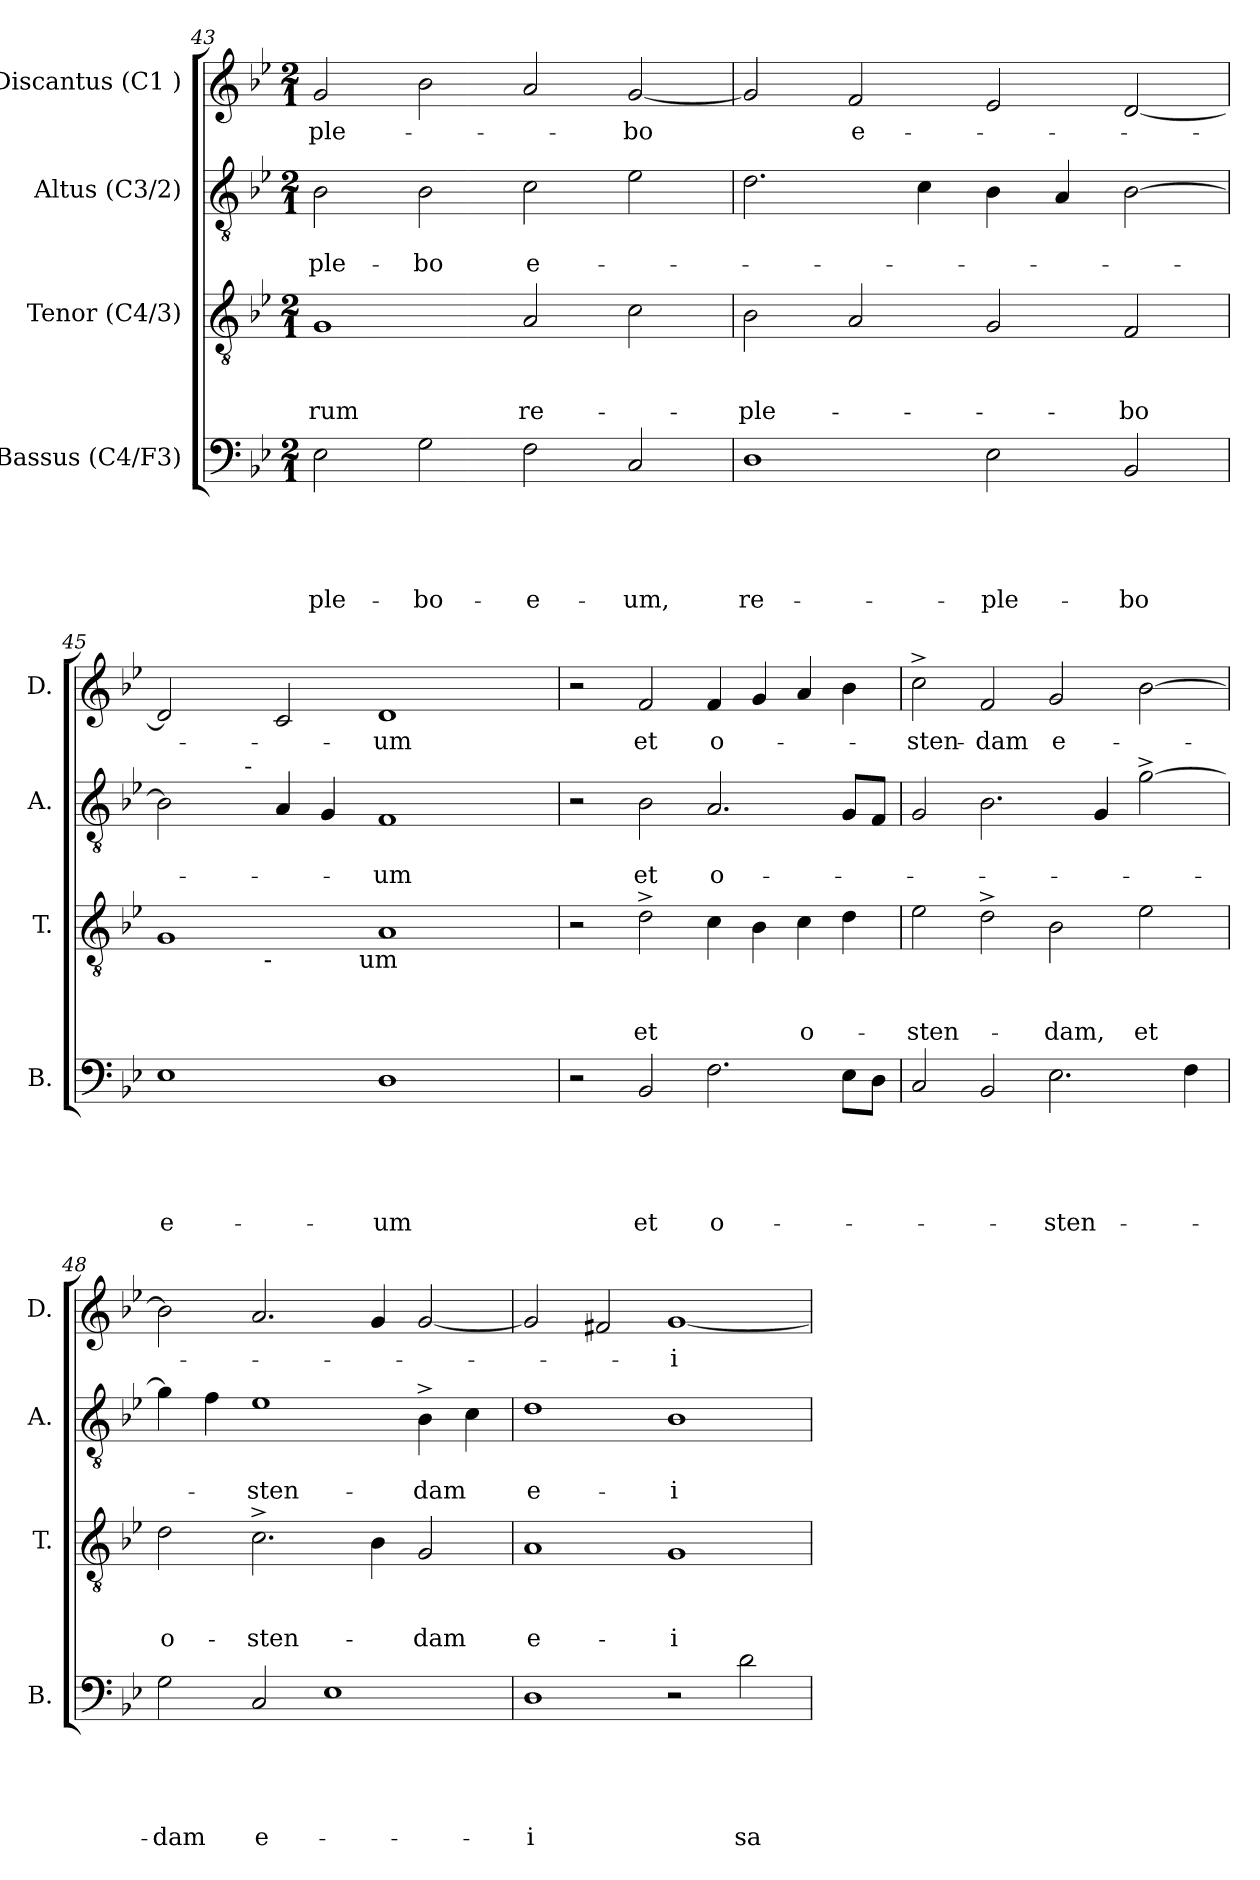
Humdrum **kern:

**kern	**text	**text	**text	**text	**text	**kern	**text	**text	**text	**kern	**text	**text	**kern	**text
*part4	*part4	*part4	*part4	*part4	*part4	*part3	*part3	*part3	*part3	*part2	*part2	*part2	*part1	*part1
*staff4	*staff4	*staff4	*staff4	*staff4	*staff4	*staff3	*staff3	*staff3	*staff3	*staff2	*staff2	*staff2	*staff1	*staff1
*I"Bassus (C4/F3)	*	*	*	*	*	*I"Tenor (C4/3)	*	*	*	*I"Altus (C3/2)	*	*	*I"Discantus (C1 )	*
*I'B.	*	*	*	*	*	*I'T.	*	*	*	*I'A.	*	*	*I'D.	*
*clefF4	*	*	*	*	*	*clefGv2	*	*	*	*clefGv2	*	*	*clefG2	*
*k[b-e-]	*	*	*	*	*	*k[b-e-]	*	*	*	*k[b-e-]	*	*	*k[b-e-]	*
*B-:	*	*	*	*	*	*B-:	*	*	*	*B-:	*	*	*B-:	*
*M2/1	*	*	*	*	*	*M2/1	*	*	*	*M2/1	*	*	*M2/1	*
=43	=43	=43	=43	=43	=43	=43	=43	=43	=43	=43	=43	=43	=43	=43
!	!	!	!	!	!LO:LY:b	!	!	!	!LO:LY:b	!	!	!LO:LY:b	!	!LO:LY:b
2E-\	.	.	.	.	-ple-	1G	.	.	-rum	2B-\	.	-ple-	2g/	-ple-
!	!	!	!	!	!LO:LY:b	!	!	!	!	!	!	!LO:LY:b	!	!
2G\	.	.	.	.	-bo-	.	.	.	.	2B-\	.	-bo	2b-\	.
!	!	!	!	!	!LO:LY:b	!	!	!	!LO:LY:b	!	!	!LO:LY:b:rj	!	!
2F\	.	.	.	.	-e-	2A/	.	.	re-	2c\	.	e-	2a/	.
!	!	!	!	!	!LO:LY:b	!	!	!	!	!	!	!	!	!LO:LY:b
2C/	.	.	.	.	-um,	2c\	.	.	.	2e-\	.	.	[<2g/	-bo
=44	=44	=44	=44	=44	=44	=44	=44	=44	=44	=44	=44	=44	=44	=44
!	!	!	!	!	!LO:LY:b	!	!	!	!LO:LY:b	!	!	!	!	!
1D	.	.	.	.	re-	2B-\	.	.	-ple-	2.d\	.	.	2g/]	.
!	!	!	!	!	!	!	!	!	!	!	!	!	!	!LO:LY:b:rj
.	.	.	.	.	.	2A/	.	.	.	.	.	.	2f/	e-
.	.	.	.	.	.	.	.	.	.	4c\	.	.	.	.
!	!	!	!	!	!LO:LY:b	!	!	!	!	!	!	!	!	!
2E-\	.	.	.	.	-ple-	2G/	.	.	.	4B-\	.	.	2e-/	.
.	.	.	.	.	.	.	.	.	.	4A/	.	.	.	.
!	!	!	!	!	!LO:LY:b	!	!	!	!LO:LY:b	!	!	!	!	!
2BB-/	.	.	.	.	-bo	2F/	.	.	-bo	[>2B-\	.	.	[>2d/	.
!!LO:PB:g=z
=45	=45	=45	=45	=45	=45	=45	=45	=45	=45	=45	=45	=45	=45	=45
!	!	!	!	!	!	!LO:TX:b:t=e	!	!	!	!	!	!	!	!
!	!	!	!	!	!LO:LY:b:rj	!	!	!	!	!	!	!	!	!
*	*	*	*	*	*	*^	*	*	*	*^	*	*	*	*
*	*	*	*	*	*	*	*^	*	*	*	*	*	*	*	*	*
1E-	.	.	.	.	e-	1G	4...ryy	2...ryy	.	.	.	2B-\]	4ryy	.	.	2d/]	.
.	.	.	.	.	.	.	.	.	.	.	.	.	8ryy	.	.	.	.
.	.	.	.	.	.	.	.	.	.	.	.	.	32ryy	.	.	.	.
!	!	!	!	!	!	!	!	!	!	!	!	!	!LO:TX:a:t=-	!	!	!	!
.	.	.	.	.	.	.	.	.	.	.	.	.	1ryy	.	.	.	.
!	!	!	!	!	!	!	!LO:TX:b:t=-	!	!	!	!	!	!	!	!	!	!
.	.	.	.	.	.	.	1ryy	.	.	.	.	.	.	.	.	.	.
.	.	.	.	.	.	.	.	.	.	.	.	4A/	.	.	.	2c/	.
.	.	.	.	.	.	.	.	.	.	.	.	4G/	.	.	.	.	.
!	!	!	!	!	!	!	!	!LO:TX:b:t=um	!	!	!	!	!	!	!	!	!
.	.	.	.	.	.	.	.	1ryy	.	.	.	.	.	.	.	.	.
!	!	!	!	!	!LO:LY:b	!	!	!	!	!	!	!	!	!	!LO:LY:b	!	!LO:LY:b
1D	.	.	.	.	-um	1A	.	.	.	.	.	1F	.	.	-um	1d	-um
.	.	.	.	.	.	.	.	.	.	.	.	.	2ryy	.	.	.	.
.	.	.	.	.	.	.	2ryy	.	.	.	.	.	.	.	.	.	.
.	.	.	.	.	.	.	.	.	.	.	.	.	16.ryy	.	.	.	.
.	.	.	.	.	.	.	.	16ryy	.	.	.	.	.	.	.	.	.
.	.	.	.	.	.	.	32ryy	.	.	.	.	.	.	.	.	.	.
*	*	*	*	*	*	*v	*v	*v	*	*	*	*	*	*	*	*	*
*	*	*	*	*	*	*	*	*	*	*v	*v	*	*	*	*
=46	=46	=46	=46	=46	=46	=46	=46	=46	=46	=46	=46	=46	=46	=46
2r	.	.	.	.	.	2r	.	.	.	2r	.	.	2r	.
!	!	!	!	!	!LO:LY:b	!	!	!	!LO:LY:b	!	!	!LO:LY:b	!	!LO:LY:b
2BB-/	.	.	.	.	et	2d^>\	.	.	et	2B-\	.	et	2f/	et
!	!	!	!	!	!LO:LY:b	!	!	!	!	!	!	!LO:LY:b	!	!LO:LY:b
2.F\	.	.	.	.	o-	4c\	.	.	.	2.A/	.	o-	4f/	o-
.	.	.	.	.	.	4B-\	.	.	.	.	.	.	4g/	.
!	!	!	!	!	!	!	!	!	!LO:LY:b	!	!	!	!	!
.	.	.	.	.	.	4c\	.	.	o-	.	.	.	4a/	.
8E-\L	.	.	.	.	.	4d\	.	.	.	8G/L	.	.	4b-\	.
8D\J	.	.	.	.	.	.	.	.	.	8F/J	.	.	.	.
=47	=47	=47	=47	=47	=47	=47	=47	=47	=47	=47	=47	=47	=47	=47
!	!	!	!	!	!	!	!	!	!LO:LY:b	!	!	!	!	!LO:LY:b
2C/	.	.	.	.	.	2e-\	.	.	-sten-	2G/	.	.	2cc^>\	-sten-
!	!	!	!	!	!	!	!	!	!	!	!	!	!	!LO:LY:b
2BB-/	.	.	.	.	.	2d^>\	.	.	.	2.B-\	.	.	2f/	-dam
!	!	!	!	!	!LO:LY:b	!	!	!	!LO:LY:b	!	!	!	!	!LO:LY:b:rj
2.E-\	.	.	.	.	-sten-	2B-\	.	.	-dam,	.	.	.	2g/	e-
.	.	.	.	.	.	.	.	.	.	4G/	.	.	.	.
!	!	!	!	!	!	!	!	!	!LO:LY:b	!	!	!	!	!
.	.	.	.	.	.	2e-\	.	.	et	[>2g^>\	.	.	[>2b-\	.
4F\	.	.	.	.	.	.	.	.	.	.	.	.	.	.
=48	=48	=48	=48	=48	=48	=48	=48	=48	=48	=48	=48	=48	=48	=48
!	!	!	!	!	!LO:LY:b	!	!	!	!LO:LY:b	!	!	!	!	!
2G\	.	.	.	.	-dam	2d\	.	.	o-	4g\]	.	.	2b-\]	.
.	.	.	.	.	.	.	.	.	.	4f\	.	.	.	.
!	!	!	!	!	!LO:LY:b:rj	!	!	!	!LO:LY:b	!	!	!LO:LY:b	!	!
2C/	.	.	.	.	e-	2.c^>\	.	.	-sten-	1e-	.	-sten-	2.a/	.
1E-	.	.	.	.	.	.	.	.	.	.	.	.	.	.
.	.	.	.	.	.	4B-\	.	.	.	.	.	.	4g/	.
!	!	!	!	!	!	!	!	!	!LO:LY:b	!	!	!LO:LY:b	!	!
.	.	.	.	.	.	2G/	.	.	-dam	4B-^>\	.	-dam	[<2g/	.
.	.	.	.	.	.	.	.	.	.	4c\	.	.	.	.
!!LO:LB:g=z
=49	=49	=49	=49	=49	=49	=49	=49	=49	=49	=49	=49	=49	=49	=49
!	!	!	!	!	!LO:LY:b:rj	!	!	!	!LO:LY:b:rj	!	!	!LO:LY:b:rj	!	!
1D	.	.	.	.	-i	1A	.	.	e-	1d	.	e-	2g/]	.
.	.	.	.	.	.	.	.	.	.	.	.	.	2f#/	.
!	!	!	!	!	!	!	!	!	!LO:LY:b:rj	!	!	!LO:LY:b:rj	!	!LO:LY:b:rj
2r	.	.	.	.	.	1G	.	.	-i	1B-	.	-i	[<1g	-i
!	!	!	!	!	!LO:LY:b	!	!	!	!	!	!	!	!	!
2d\	.	.	.	.	sa-	.	.	.	.	.	.	.	.	.
=	=	=	=	=	=	=	=	=	=	=	=	=	=	=
*-	*-	*-	*-	*-	*-	*-	*-	*-	*-	*-	*-	*-	*-	*-
